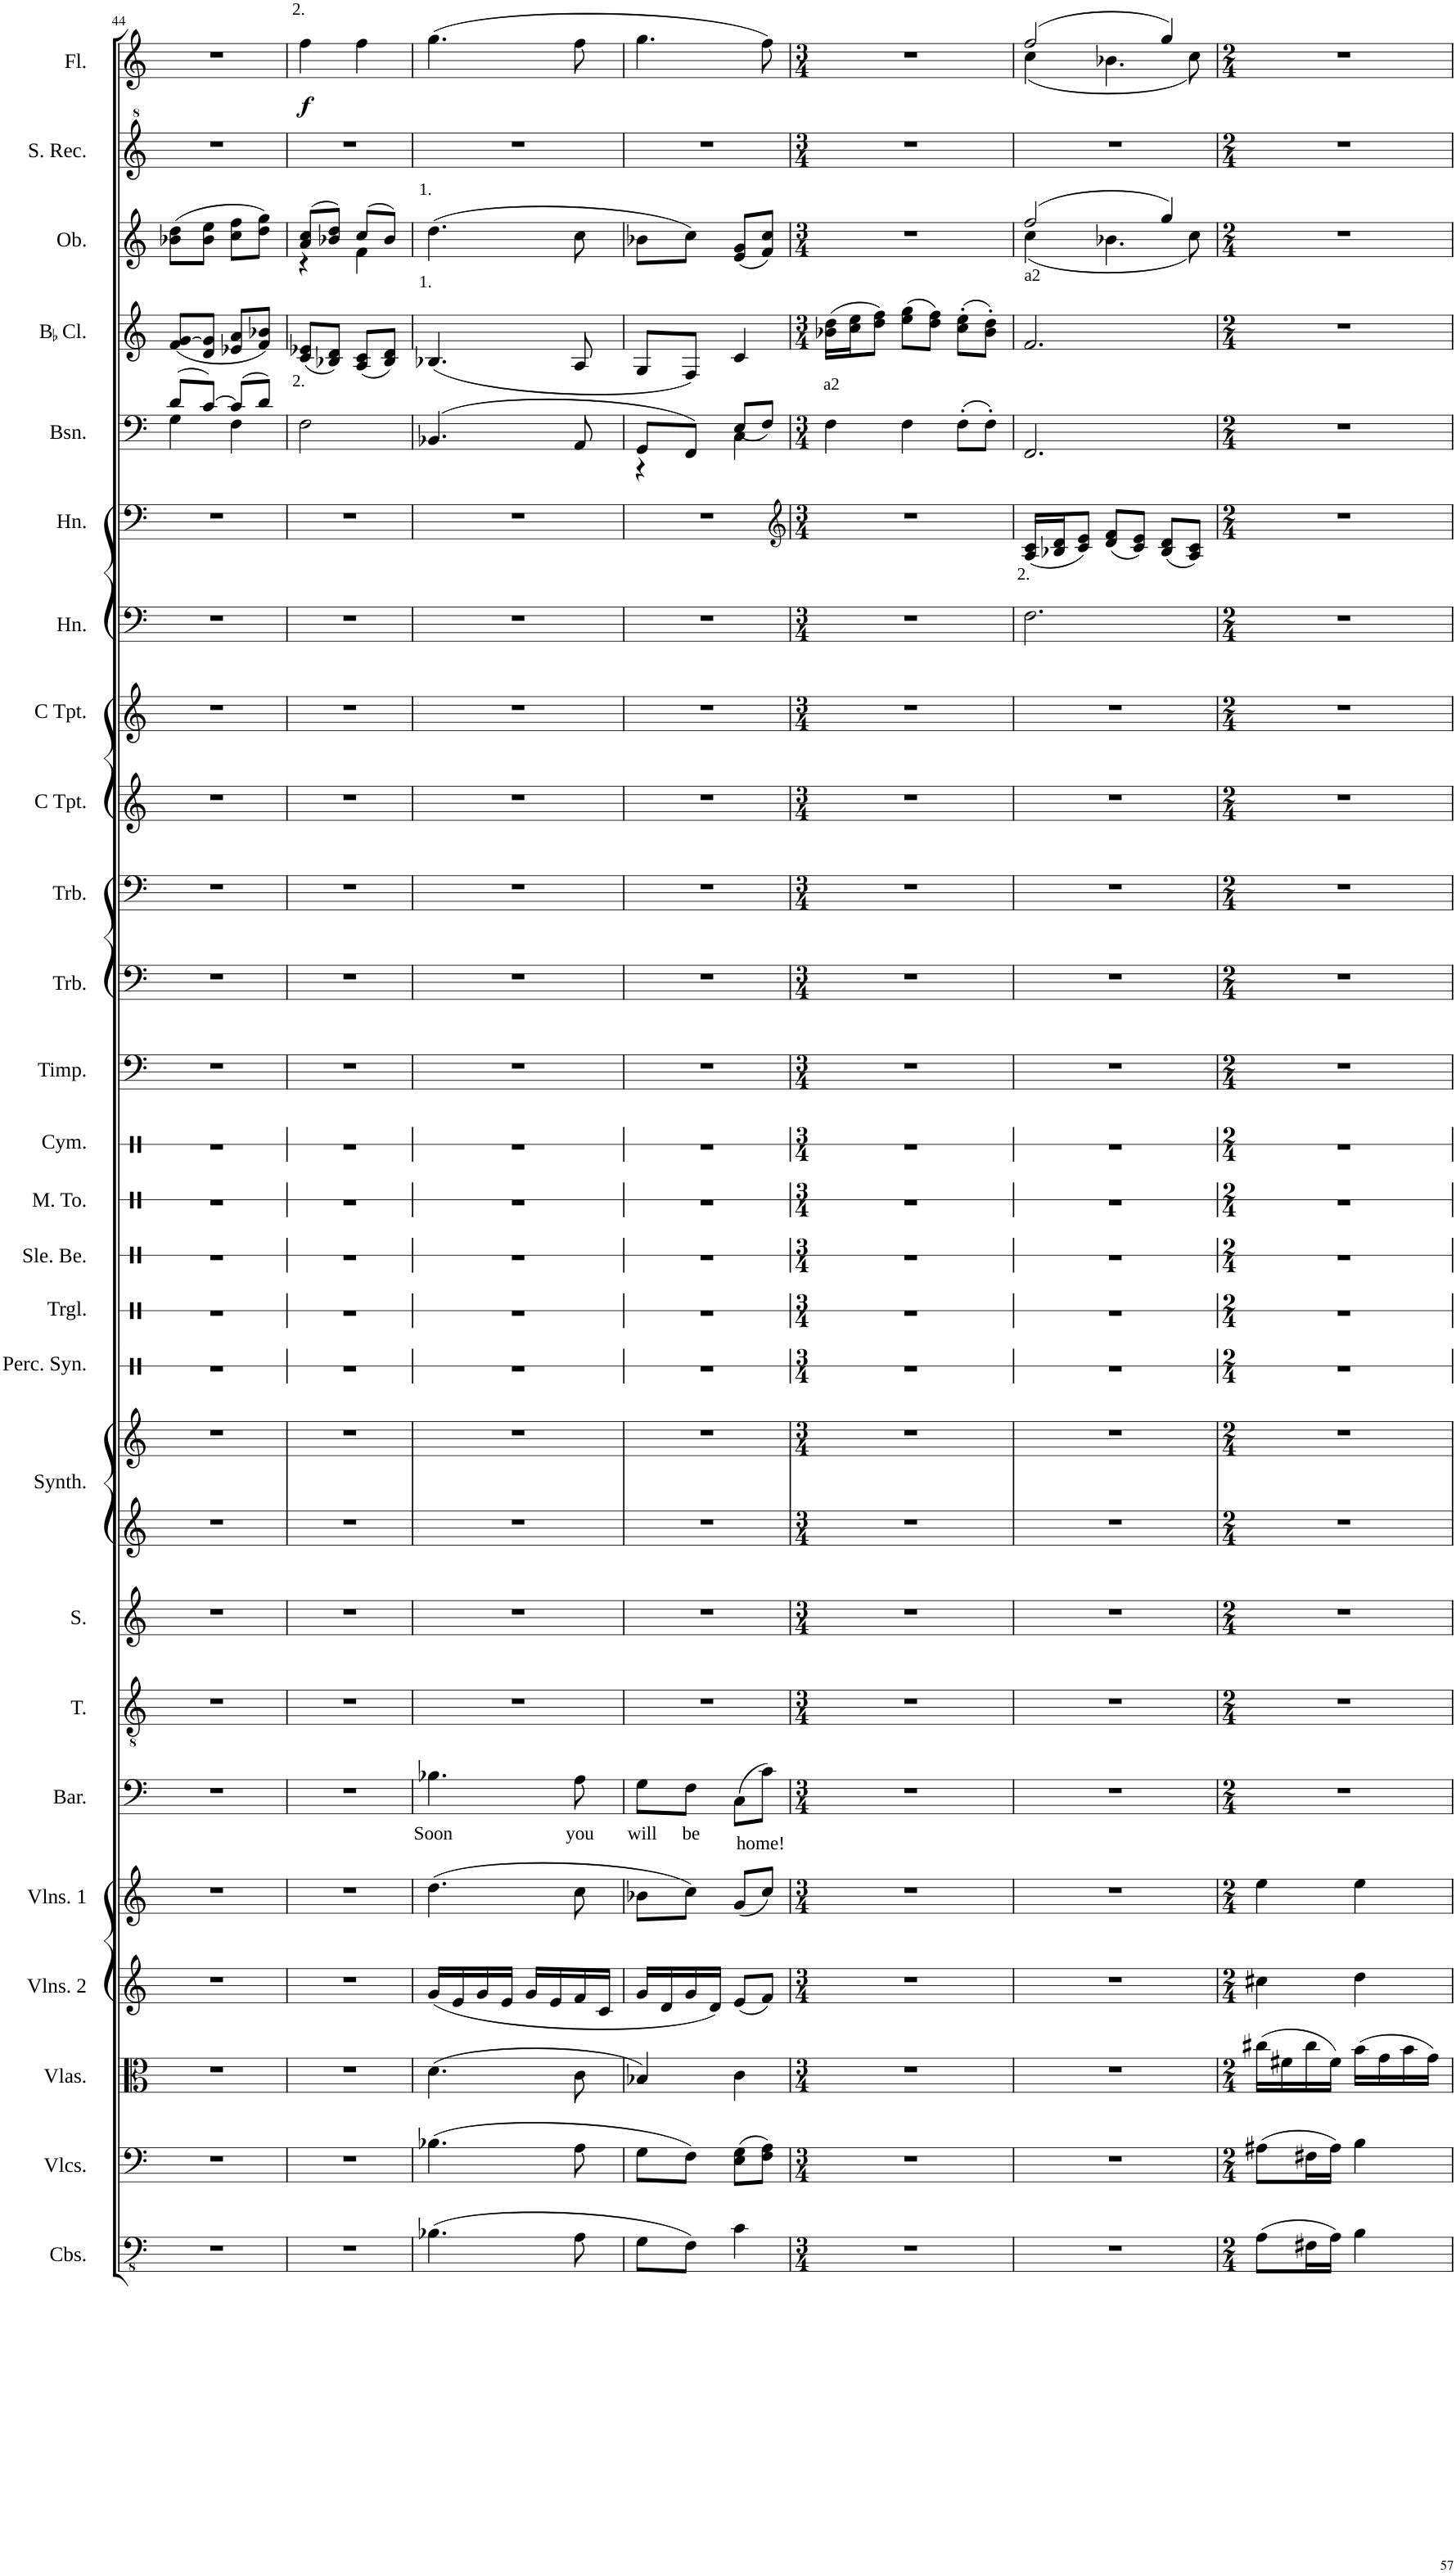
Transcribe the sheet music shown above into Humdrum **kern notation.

**kern	**kern	**kern	**kern	**kern	**kern	**text	**kern	**kern	**kern	**kern	**kern	**kern	**kern	**kern	**kern	**kern	**kern	**kern	**kern	**kern	**kern	**kern	**kern	**kern	**kern	**kern	**kern	**dynam
*part26	*part25	*part24	*part23	*part22	*part21	*part21	*part20	*part19	*part18	*part18	*part17	*part16	*part15	*part14	*part13	*part12	*part11	*part10	*part9	*part8	*part7	*part6	*part5	*part4	*part3	*part2	*part1	*part1
*staff27	*staff26	*staff25	*staff24	*staff23	*staff22	*staff22	*staff21	*staff20	*staff19	*staff18	*staff17	*staff16	*staff15	*staff14	*staff13	*staff12	*staff11	*staff10	*staff9	*staff8	*staff7	*staff6	*staff5	*staff4	*staff3	*staff2	*staff1	*staff1
*I"Contrabasses	*I"Violoncellos	*I"Violas	*I"Violins 2	*I"Violins 1	*I"Baritone	*	*I"Tenor	*I"Soprano	*I"Keyboard Synthesizer	*	*I"Percussion Synthesizer	*I"Triangle	*I"Sleigh Bells	*I"Mid Tom	*I"Cymbal	*I"Timpani	*I"Trombone	*I"Trombone	*I"C Trumpet	*I"C Trumpet	*I"Horn	*I"Horn	*I"Bassoon	*I"BaccidentalFlat Clarinet	*I"Oboe	*I"Soprano Recorder	*I"Flute	*
*I'Cbs.	*I'Vlcs.	*I'Vlas.	*I'Vlns. 2	*I'Vlns. 1	*I'Bar.	*	*I'T.	*I'S.	*I'Synth.	*	*I'Perc. Syn.	*I'Trgl.	*I'Sle. Be.	*I'M. To.	*I'Cym.	*I'Timp.	*I'Trb.	*I'Trb.	*I'C Tpt.	*I'C Tpt.	*I'Hn.	*I'Hn.	*I'Bsn.	*I'BaccidentalFlat Cl.	*I'Ob.	*I'S. Rec.	*I'Fl.	*
!!LO:PB:g=z
*clefFv4	*clefF4	*clefC3	*clefG2	*clefG2	*clefF4	*	*clefGv2	*clefG2	*clefG2	*clefG2	*clefX	*clefX	*clefX	*clefX	*clefX	*clefF4	*clefF4	*clefF4	*clefG2	*clefG2	*clefF4	*clefF4	*clefF4	*clefG2	*clefG2	*clefG^2	*clefG2	*
*	*	*	*	*	*	*	*	*	*	*	*	*	*	*	*	*	*	*	*	*	*ITrd4c7	*ITrd4c7	*	*ITrd1c2	*	*	*	*
*k[]	*k[]	*k[]	*k[]	*k[]	*k[]	*	*k[]	*k[]	*k[]	*k[]	*k[]	*k[]	*k[]	*k[]	*k[]	*k[]	*k[]	*k[]	*k[]	*k[]	*k[]	*k[]	*k[]	*k[]	*k[]	*k[]	*k[]	*
*M2/4	*M2/4	*M2/4	*M2/4	*M2/4	*M2/4	*	*M2/4	*M2/4	*M2/4	*M2/4	*M2/4	*M2/4	*M2/4	*M2/4	*M2/4	*M2/4	*M2/4	*M2/4	*M2/4	*M2/4	*M2/4	*M2/4	*M2/4	*M2/4	*M2/4	*M2/4	*M2/4	*
=44	=44	=44	=44	=44	=44	=44	=44	=44	=44	=44	=44	=44	=44	=44	=44	=44	=44	=44	=44	=44	=44	=44	=44	=44	=44	=44	=44	=44
*	*	*	*	*	*	*	*	*	*	*	*	*	*	*	*	*	*	*	*	*	*	*	*^	*	*	*	*	*
2r	2r	2r	2r	2r	2r	.	2r	2r	2r	2r	2r	2r	2r	2r	2r	2r	2r	2r	2r	2r	2r	2r	(8d/L	4G\	(8f/ [8g/L	(8b-X\ 8dd\L	2r	2r	.
.	.	.	.	.	.	.	.	.	.	.	.	.	.	.	.	.	.	.	.	.	.	.	[8c/J)	.	8d/ 8g/]J	8b-\ 8ee\J	.	.	.
.	.	.	.	.	.	.	.	.	.	.	.	.	.	.	.	.	.	.	.	.	.	.	(8c/L]	4F\	8e-X/ 8a/L	8cc\ 8ff\L	.	.	.
.	.	.	.	.	.	.	.	.	.	.	.	.	.	.	.	.	.	.	.	.	.	.	8d/J)	.	8f/ 8b-X/J)	8dd\ 8gg\J)	.	.	.
*	*	*	*	*	*	*	*	*	*	*	*	*	*	*	*	*	*	*	*	*	*	*	*v	*v	*	*	*	*	*
=45	=45	=45	=45	=45	=45	=45	=45	=45	=45	=45	=45	=45	=45	=45	=45	=45	=45	=45	=45	=45	=45	=45	=45	=45	=45	=45	=45	=45
*	*	*	*	*	*	*	*	*	*	*	*	*	*	*	*	*	*	*	*	*	*	*	*	*	*	*	*k[]	*
*	*	*	*	*	*	*	*	*	*	*	*	*	*	*	*	*	*	*	*	*	*	*	*	*	*^	*	*	*
!	!	!	!	!	!	!	!	!	!	!	!	!	!	!	!	!	!	!	!	!	!	!	!	!	!	!	!	!LO:TX:a:t=2.	!
!	!	!	!	!	!	!	!	!	!	!	!	!	!	!	!	!	!	!	!	!	!	!	!LO:TX:a:t=2.	!	!	!	!	!	!
!	!	!	!	!	!	!	!	!	!	!	!	!	!	!	!	!	!	!	!	!	!	!	!	!	!	!	!	!	!LO:DY:b
2r	2r	2r	2r	2r	2r	.	2r	2r	2r	2r	2r	2r	2r	2r	2r	2r	2r	2r	2r	2r	2r	2r	2F\	(8c/ 8e-X/L	(8a/ 8cc/L	4r	2r	4ff\	f
.	.	.	.	.	.	.	.	.	.	.	.	.	.	.	.	.	.	.	.	.	.	.	.	8B-X/ 8d/J)	8b-X/ 8dd/J)	.	.	.	.
.	.	.	.	.	.	.	.	.	.	.	.	.	.	.	.	.	.	.	.	.	.	.	.	(8A/ 8c/L	(8cc/L	4f\	.	4ff\	.
.	.	.	.	.	.	.	.	.	.	.	.	.	.	.	.	.	.	.	.	.	.	.	.	8B-/ 8d/J)	8b-/J)	.	.	.	.
*	*	*	*	*	*	*	*	*	*	*	*	*	*	*	*	*	*	*	*	*	*	*	*	*	*v	*v	*	*	*
=46	=46	=46	=46	=46	=46	=46	=46	=46	=46	=46	=46	=46	=46	=46	=46	=46	=46	=46	=46	=46	=46	=46	=46	=46	=46	=46	=46	=46
!	!	!	!	!	!	!	!	!	!	!	!	!	!	!	!	!	!	!	!	!	!	!	!	!	!LO:TX:a:t=1.	!	!	!
!	!	!	!	!	!	!	!	!	!	!	!	!	!	!	!	!	!	!	!	!	!	!	!	!LO:TX:a:t=1.	!	!	!	!
!	!	!	!	!	!	!LO:LY:b	!	!	!	!	!	!	!	!	!	!	!	!	!	!	!	!	!	!	!	!	!	!
(4.BB-X\	(4.B-X\	(4.d\	(16g/LL	(4.dd\	4.B-X\	Soon	2r	2r	2r	2r	2r	2r	2r	2r	2r	2r	2r	2r	2r	2r	2r	2r	(4.BB-X/	(4.B-X/	(4.dd\	2r	(4.gg\	.
.	.	.	16e/	.	.	.	.	.	.	.	.	.	.	.	.	.	.	.	.	.	.	.	.	.	.	.	.	.
.	.	.	16g/	.	.	.	.	.	.	.	.	.	.	.	.	.	.	.	.	.	.	.	.	.	.	.	.	.
.	.	.	16e/JJ	.	.	.	.	.	.	.	.	.	.	.	.	.	.	.	.	.	.	.	.	.	.	.	.	.
.	.	.	16g/LL	.	.	.	.	.	.	.	.	.	.	.	.	.	.	.	.	.	.	.	.	.	.	.	.	.
.	.	.	16e/	.	.	.	.	.	.	.	.	.	.	.	.	.	.	.	.	.	.	.	.	.	.	.	.	.
!	!	!	!	!	!	!LO:LY:b	!	!	!	!	!	!	!	!	!	!	!	!	!	!	!	!	!	!	!	!	!	!
8AA\	8A\	8c\	16f/	8cc\	8A\	you	.	.	.	.	.	.	.	.	.	.	.	.	.	.	.	.	8AA/	8A/	8cc\	.	8ff\	.
.	.	.	16c/JJ	.	.	.	.	.	.	.	.	.	.	.	.	.	.	.	.	.	.	.	.	.	.	.	.	.
=47	=47	=47	=47	=47	=47	=47	=47	=47	=47	=47	=47	=47	=47	=47	=47	=47	=47	=47	=47	=47	=47	=47	=47	=47	=47	=47	=47	=47
!	!	!	!	!	!	!LO:LY:b	!	!	!	!	!	!	!	!	!	!	!	!	!	!	!	!	!	!	!	!	!	!
*	*	*	*	*	*	*	*	*	*	*	*	*	*	*	*	*	*	*	*	*	*	*	*^	*	*	*	*	*
8GG\L	8G\L	4B-X/)	16g/LL	8b-X\L	8G\L	will	2r	2r	2r	2r	2r	2r	2r	2r	2r	2r	2r	2r	2r	2r	2r	2r	8GG/L	4r	8G/L	8b-X\L	2r	4.gg\	.
.	.	.	16d/	.	.	.	.	.	.	.	.	.	.	.	.	.	.	.	.	.	.	.	.	.	.	.	.	.	.
!	!	!	!	!	!	!LO:LY:b	!	!	!	!	!	!	!	!	!	!	!	!	!	!	!	!	!	!	!	!	!	!	!
8FF\J)	8F\J)	.	16g/	8cc\J)	8F\J	be	.	.	.	.	.	.	.	.	.	.	.	.	.	.	.	.	8FF/J)	.	8F/J)	8cc\J)	.	.	.
.	.	.	16d/JJ)	.	.	.	.	.	.	.	.	.	.	.	.	.	.	.	.	.	.	.	.	.	.	.	.	.	.
!	!	!	!	!	!	!LO:LY:b	!	!	!	!	!	!	!	!	!	!	!	!	!	!	!	!	!	!	!	!	!	!	!
4C\	(8E\ 8G\L	4c\	(8e/L	(8g/L	(8C\L	home!	.	.	.	.	.	.	.	.	.	.	.	.	.	.	.	.	4C\	(8E/L	4c/	(8e/ 8g/L	.	.	.
.	8F\ 8A\J)	.	8f/J)	8cc/J)	8c\J)	.	.	.	.	.	.	.	.	.	.	.	.	.	.	.	.	.	.	8F/J)	.	8f/ 8cc/J)	.	8ff\)	.
*	*	*	*	*	*	*	*	*	*	*	*	*	*	*	*	*	*	*	*	*	*	*	*v	*v	*	*	*	*	*
=48	=48	=48	=48	=48	=48	=48	=48	=48	=48	=48	=48	=48	=48	=48	=48	=48	=48	=48	=48	=48	=48	=48	=48	=48	=48	=48	=48	=48
*	*	*	*	*	*	*	*	*	*	*	*	*	*	*	*	*	*	*	*	*	*	*clefG2	*	*	*	*	*	*
*	*	*	*	*	*	*	*	*	*	*	*	*	*	*	*	*	*	*	*	*	*	*	*	*	*	*k[]	*	*
*M3/4	*M3/4	*M3/4	*M3/4	*M3/4	*M3/4	*	*M3/4	*M3/4	*M3/4	*M3/4	*M3/4	*M3/4	*M3/4	*M3/4	*M3/4	*M3/4	*M3/4	*M3/4	*M3/4	*M3/4	*M3/4	*M3/4	*M3/4	*M3/4	*M3/4	*M3/4	*M3/4	*
*	*	*	*	*	*	*	*	*	*	*	*	*	*	*	*	*	*	*	*	*	*	*	*^	*	*	*	*	*
!	!	!	!	!	!	!	!	!	!	!	!	!	!	!	!	!	!	!	!	!	!	!	!LO:TX:a:t=a2	!	!	!	!	!	!
*	*	*	*	*	*	*	*	*	*	*	*	*	*	*	*	*	*	*	*	*	*	*	*v	*v	*	*	*	*	*
2.r	2.r	2.r	2.r	2.r	2.r	.	2.r	2.r	2.r	2.r	2.r	2.r	2.r	2.r	2.r	2.r	2.r	2.r	2.r	2.r	2.r	2.r	4F\	(16b-X\ 16dd\LL	2.r	2.r	2.r	.
.	.	.	.	.	.	.	.	.	.	.	.	.	.	.	.	.	.	.	.	.	.	.	.	16cc\ 16ee\J	.	.	.	.
.	.	.	.	.	.	.	.	.	.	.	.	.	.	.	.	.	.	.	.	.	.	.	.	8dd\ 8ff\J)	.	.	.	.
.	.	.	.	.	.	.	.	.	.	.	.	.	.	.	.	.	.	.	.	.	.	.	4F\	(8ee\ 8gg\L	.	.	.	.
.	.	.	.	.	.	.	.	.	.	.	.	.	.	.	.	.	.	.	.	.	.	.	.	8dd\ 8ff\J)	.	.	.	.
.	.	.	.	.	.	.	.	.	.	.	.	.	.	.	.	.	.	.	.	.	.	.	(8F'\L	(8cc\' 8ee\'L	.	.	.	.
.	.	.	.	.	.	.	.	.	.	.	.	.	.	.	.	.	.	.	.	.	.	.	8F'\J)	8b-\' 8dd\'J)	.	.	.	.
=49	=49	=49	=49	=49	=49	=49	=49	=49	=49	=49	=49	=49	=49	=49	=49	=49	=49	=49	=49	=49	=49	=49	=49	=49	=49	=49	=49	=49
*	*	*	*	*	*	*	*	*	*	*	*	*	*	*	*	*	*	*	*	*	*	*	*	*	*^	*	*^	*
!	!	!	!	!	!	!	!	!	!	!	!	!	!	!	!	!	!	!	!	!	!	!	!	!LO:TX:a:t=a2	!	!	!	!	!	!
!	!	!	!	!	!	!	!	!	!	!	!	!	!	!	!	!	!	!	!	!	!LO:TX:a:t=2.	!	!	!	!	!	!	!	!	!
2.r	2.r	2.r	2.r	2.r	2.r	.	2.r	2.r	2.r	2.r	2.r	2.r	2.r	2.r	2.r	2.r	2.r	2.r	2.r	2.r	2.F\	(16A/ 16c/LL	2.FF/	2.f/	(2ff/	(4cc\	2.r	(2ff/	(4cc\	.
.	.	.	.	.	.	.	.	.	.	.	.	.	.	.	.	.	.	.	.	.	.	16B-X/ 16d/J	.	.	.	.	.	.	.	.
.	.	.	.	.	.	.	.	.	.	.	.	.	.	.	.	.	.	.	.	.	.	8c/ 8e/J)	.	.	.	.	.	.	.	.
.	.	.	.	.	.	.	.	.	.	.	.	.	.	.	.	.	.	.	.	.	.	(8d/ 8f/L	.	.	.	4.b-X\	.	.	4.b-X\	.
.	.	.	.	.	.	.	.	.	.	.	.	.	.	.	.	.	.	.	.	.	.	8c/ 8e/J)	.	.	.	.	.	.	.	.
.	.	.	.	.	.	.	.	.	.	.	.	.	.	.	.	.	.	.	.	.	.	(8B-/ 8d/L	.	.	4gg/)	.	.	4gg/)	.	.
.	.	.	.	.	.	.	.	.	.	.	.	.	.	.	.	.	.	.	.	.	.	8A/ 8c/J)	.	.	.	8cc\)	.	.	8cc\)	.
*	*	*	*	*	*	*	*	*	*	*	*	*	*	*	*	*	*	*	*	*	*	*	*	*	*v	*v	*	*v	*v	*
=50	=50	=50	=50	=50	=50	=50	=50	=50	=50	=50	=50	=50	=50	=50	=50	=50	=50	=50	=50	=50	=50	=50	=50	=50	=50	=50	=50	=50
*M2/4	*M2/4	*M2/4	*M2/4	*M2/4	*M2/4	*	*M2/4	*M2/4	*M2/4	*M2/4	*M2/4	*M2/4	*M2/4	*M2/4	*M2/4	*M2/4	*M2/4	*M2/4	*M2/4	*M2/4	*M2/4	*M2/4	*M2/4	*M2/4	*M2/4	*M2/4	*M2/4	*
(8AA\L	(8A#X\L	(16cc#X\LL	4cc#X\	4ee\	2r	.	2r	2r	2r	2r	2r	2r	2r	2r	2r	2r	2r	2r	2r	2r	2r	2r	2r	2r	2r	2r	2r	.
.	.	16f#X\	.	.	.	.	.	.	.	.	.	.	.	.	.	.	.	.	.	.	.	.	.	.	.	.	.	.
16FF#X\L	16F#X\L	16cc#\	.	.	.	.	.	.	.	.	.	.	.	.	.	.	.	.	.	.	.	.	.	.	.	.	.	.
16AA\JJ)	16A#\JJ)	16f#\JJ)	.	.	.	.	.	.	.	.	.	.	.	.	.	.	.	.	.	.	.	.	.	.	.	.	.	.
4BB\	4B\	(16b\LL	4dd\	4ee\	.	.	.	.	.	.	.	.	.	.	.	.	.	.	.	.	.	.	.	.	.	.	.	.
.	.	16g\	.	.	.	.	.	.	.	.	.	.	.	.	.	.	.	.	.	.	.	.	.	.	.	.	.	.
.	.	16b\	.	.	.	.	.	.	.	.	.	.	.	.	.	.	.	.	.	.	.	.	.	.	.	.	.	.
.	.	16g\JJ)	.	.	.	.	.	.	.	.	.	.	.	.	.	.	.	.	.	.	.	.	.	.	.	.	.	.
=	=	=	=	=	=	=	=	=	=	=	=	=	=	=	=	=	=	=	=	=	=	=	=	=	=	=	=	=
*-	*-	*-	*-	*-	*-	*-	*-	*-	*-	*-	*-	*-	*-	*-	*-	*-	*-	*-	*-	*-	*-	*-	*-	*-	*-	*-	*-	*-
